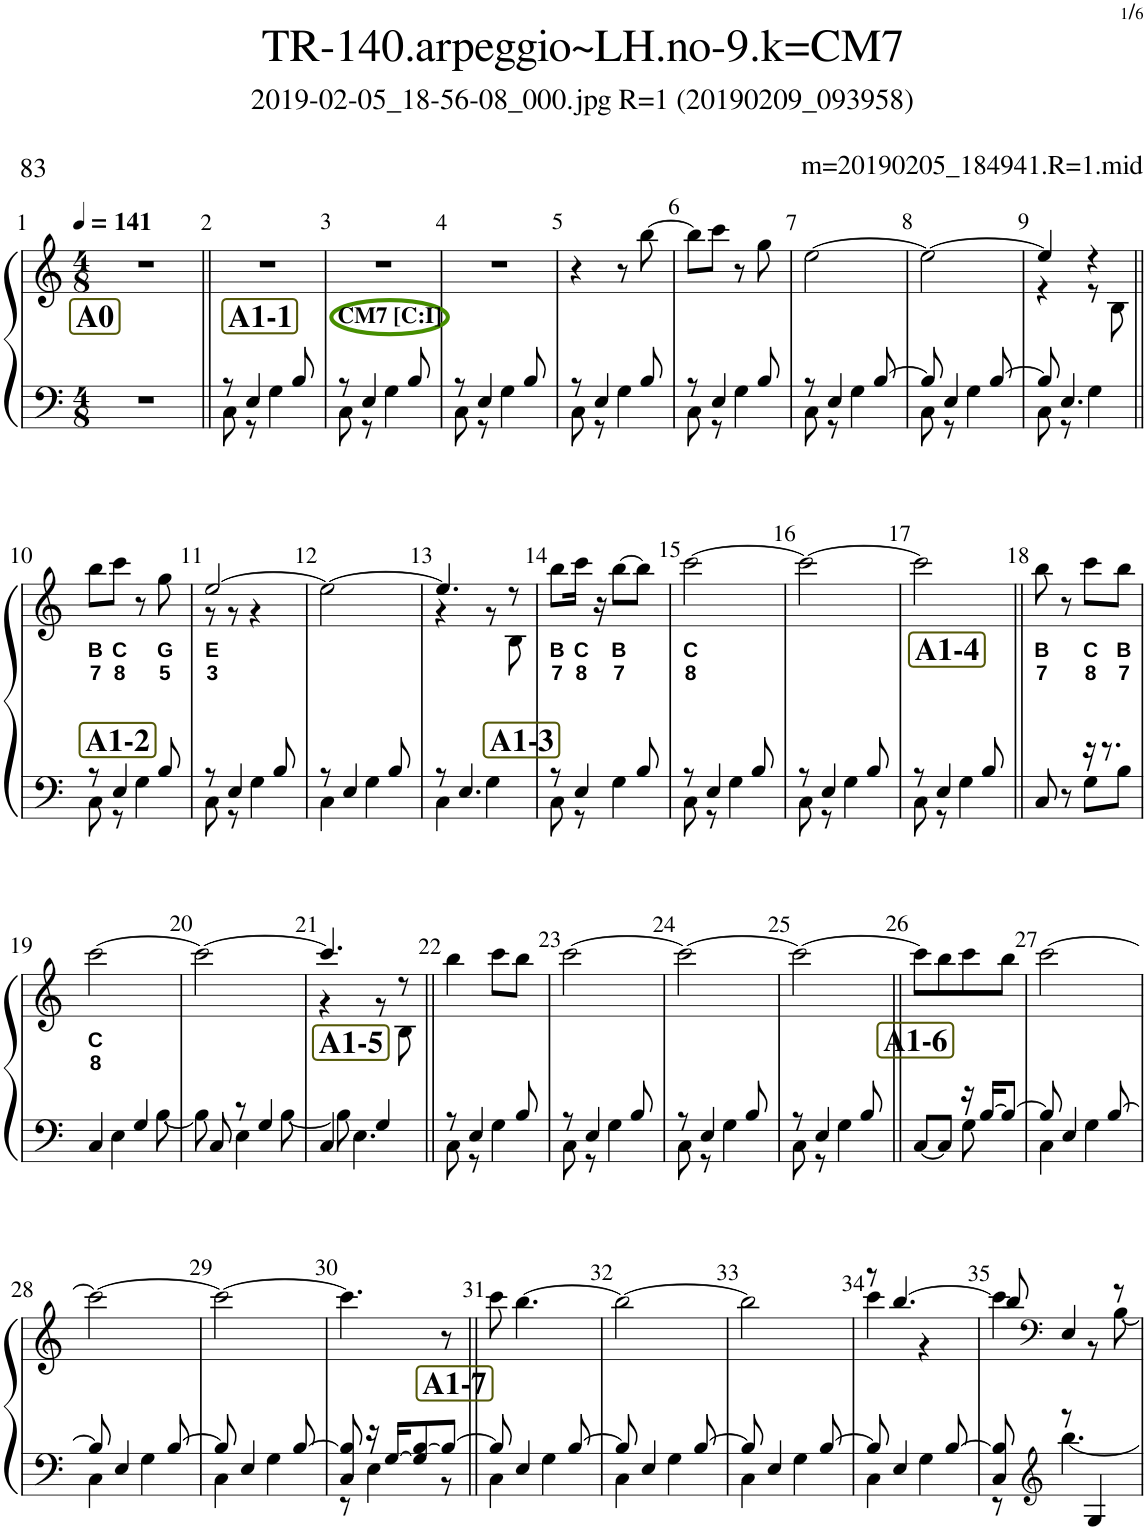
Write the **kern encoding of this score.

**kern	**kern	**text	**text
*part1	*part1	*part1	*part1
*staff2	*staff1	*staff1	*staff1
*I"ピアノ	*	*	*
*clefF4	*clefG2	*	*
*k[]	*k[]	*	*
*M4/8	*M4/8	*	*
*MM141	*MM141	*	*
!!LO:REH:place=s1:b:B:cj:fs=15:t=A0
=1	=1	=1	=1
2r	2r	.	.
!!LO:REH:place=s1:b:B:cj:fs=15:t=A1-1
=2||	=2||	=2||	=2||
*^	*	*	*
!	!	!LO:TX:b:B:t=CM7 [C&colon;I]	!	!
8r	8C\	2r	.	.
4E/	8r	.	.	.
.	4G\	.	.	.
8B/	.	.	.	.
=3	=3	=3	=3	=3
8r	8C\	2r	.	.
4E/	8r	.	.	.
.	4G\	.	.	.
8B/	.	.	.	.
=4	=4	=4	=4	=4
8r	8C\	2r	.	.
4E/	8r	.	.	.
.	4G\	.	.	.
8B/	.	.	.	.
=5	=5	=5	=5	=5
8r	8C\	4r	.	.
4E/	8r	.	.	.
.	4G\	8r	.	.
8B/	.	[8bb\	.	.
=6	=6	=6	=6	=6
8r	8C\	8bb\L]	.	.
4E/	8r	8ccc\J	.	.
.	4G\	8r	.	.
8B/	.	8gg\	.	.
=7	=7	=7	=7	=7
8r	8C\	[2ee\	.	.
4E/	8r	.	.	.
.	4G\	.	.	.
[8B/	.	.	.	.
=8	=8	=8	=8	=8
8B/]	8C\	2ee\_	.	.
4E/	8r	.	.	.
.	4G\	.	.	.
[8B/	.	.	.	.
=9	=9	=9	=9	=9
*	*	*^	*	*
8B/]	8C\	4ee/]	4r	.	.
4.E/	8r	.	.	.	.
.	4G\	4r	8r	.	.
.	.	.	8B\	.	.
!!LO:LB:g=z
!!LO:REH:place=s1:b:B:cj:fs=15:t=A1-2
=10||	=10||	=10||	=10||	=10||	=10||
!	!	!	!	!LO:LY:b	!LO:LY:b
*	*	*v	*v	*	*
8r	8C\	8bb\L	B	7
!	!	!	!LO:LY:b	!LO:LY:b
4E/	8r	8ccc\J	C	8
.	4G\	8r	.	.
!	!	!	!LO:LY:b	!LO:LY:b
8B/	.	8gg\	G	5
=11	=11	=11	=11	=11
!	!	!	!LO:LY:b	!LO:LY:b
*	*	*^	*	*
8r	8C\	[2ee/	8r	E	3
4E/	8r	.	8r	.	.
.	4G\	.	4r	.	.
8B/	.	.	.	.	.
*	*	*v	*v	*	*
=12	=12	=12	=12	=12
8r	4C\	2ee\_	.	.
4E/	.	.	.	.
.	4G\	.	.	.
8B/	.	.	.	.
=13	=13	=13	=13	=13
*	*	*^	*	*
8r	4C\	4.ee/]	4r	.	.
4.E/	.	.	.	.	.
.	4G\	.	8r	.	.
.	.	8r	8B\	.	.
!!LO:REH:place=s1:b:B:cj:fs=15:t=A1-3
=14	=14	=14	=14	=14	=14
!	!	!	!	!LO:LY:b	!LO:LY:b
*	*	*v	*v	*	*
8r	8C\	8bb\L	B	7
!	!	!	!LO:LY:b	!LO:LY:b
4E/	8r	16ccc\Jk	C	8
.	.	16r	.	.
!	!	!	!LO:LY:b	!LO:LY:b
.	4G\	[8bb\L	B	7
8B/	.	8bb\J]	.	.
=15	=15	=15	=15	=15
!	!	!	!LO:LY:b	!LO:LY:b
8r	8C\	[2ccc\	C	8
4E/	8r	.	.	.
.	4G\	.	.	.
8B/	.	.	.	.
=16	=16	=16	=16	=16
8r	8C\	2ccc\_	.	.
4E/	8r	.	.	.
.	4G\	.	.	.
8B/	.	.	.	.
=17	=17	=17	=17	=17
8r	8C\	2ccc\]	.	.
4E/	8r	.	.	.
.	4G\	.	.	.
8B/	.	.	.	.
!!LO:REH:place=s1:b:B:cj:fs=15:t=A1-4
=18||	=18||	=18||	=18||	=18||
!	!	!	!LO:LY:b	!LO:LY:b
8C/	4ryy	8bb\	B	7
8r	.	8r	.	.
!	!	!	!LO:LY:b	!LO:LY:b
16r	8G\L	8ccc\L	C	8
8.r	.	.	.	.
!	!	!	!LO:LY:b	!LO:LY:b
.	8B\J	8bb\J	B	7
!!LO:LB:g=z
=19	=19	=19	=19	=19
!	!	!	!LO:LY:b	!LO:LY:b
4C/	8ryy	[2ccc\	C	8
.	4E\	.	.	.
4G/	.	.	.	.
.	[8B\	.	.	.
=20	=20	=20	=20	=20
8C/	8B\]	2ccc\_	.	.
8r	4E\	.	.	.
4G/	.	.	.	.
.	[8B\	.	.	.
!!LO:REH:place=s1:b:B:cj:fs=15:t=A1-5:qo=1.5
=21	=21	=21	=21	=21
*	*	*^	*	*
4C/	8B\]	4.ccc/]	4r	.	.
.	4.E\	.	.	.	.
4G/	.	.	8r	.	.
.	.	8r	8B\	.	.
*	*	*v	*v	*	*
=22||	=22||	=22||	=22||	=22||
8r	8C\	4bb\	.	.
4E/	8r	.	.	.
.	4G\	8ccc\L	.	.
8B/	.	8bb\J	.	.
=23	=23	=23	=23	=23
8r	8C\	[2ccc\	.	.
4E/	8r	.	.	.
.	4G\	.	.	.
8B/	.	.	.	.
=24	=24	=24	=24	=24
8r	8C\	2ccc\_	.	.
4E/	8r	.	.	.
.	4G\	.	.	.
8B/	.	.	.	.
=25	=25	=25	=25	=25
8r	8C\	2ccc\_	.	.
4E/	8r	.	.	.
.	4G\	.	.	.
8B/	.	.	.	.
!!LO:REH:place=s1:b:B:cj:fs=15:t=A1-6:qo=0.5
=26||	=26||	=26||	=26||	=26||
[8C/L	4ryy	8ccc\L]	.	.
8C/J]	.	8bb\	.	.
16r	8G\	8ccc\	.	.
[16B/KL	.	.	.	.
8B/J_	8ryy	8bb\J	.	.
=27	=27	=27	=27	=27
8B/]	4C\	[2ccc\	.	.
4E/	.	.	.	.
.	4G\	.	.	.
[8B/	.	.	.	.
!!LO:LB:g=z
=28	=28	=28	=28	=28
8B/]	4C\	2ccc\_	.	.
4E/	.	.	.	.
.	4G\	.	.	.
[8B/	.	.	.	.
=29	=29	=29	=29	=29
8B/]	4C\	2ccc\_	.	.
4E/	.	.	.	.
.	4G\	.	.	.
[8B/	.	.	.	.
=30	=30	=30	=30	=30
8C/ 8B/]	8r	4.ccc\]	.	.
16r	4E\	.	.	.
[16G/KL	.	.	.	.
8G/] [8B/	.	.	.	.
8B/J_	8r	8r	.	.
!!LO:REH:place=s1:b:B:cj:fs=15:t=A1-7
=31||	=31||	=31||	=31||	=31||
8B/]	4C\	8ccc\	.	.
4E/	.	[4.bb\	.	.
.	4G\	.	.	.
[8B/	.	.	.	.
=32	=32	=32	=32	=32
8B/]	4C\	2bb\_	.	.
4E/	.	.	.	.
.	4G\	.	.	.
[8B/	.	.	.	.
=33	=33	=33	=33	=33
8B/]	4C\	2bb\]	.	.
4E/	.	.	.	.
.	4G\	.	.	.
[8B/	.	.	.	.
=34	=34	=34	=34	=34
*	*	*^	*	*
8B/]	4C\	8r	4ccc\	.	.
4E/	.	[4.bb/	.	.	.
.	4G\	.	4r	.	.
[8B/	.	.	.	.	.
=35	=35	=35	=35	=35	=35
8C/ 8B/]	8r	8bb/]	4ccc\	.	.
*clefG2	*	*clefF4	*	*	*
8r	[4.bb\	4E/	.	.	.
4G/	.	.	8r	.	.
.	.	8r	[8B\	.	.
*v	*v	*	*	*	*
*	*v	*v	*	*
=	=	=	=
*-	*-	*-	*-
